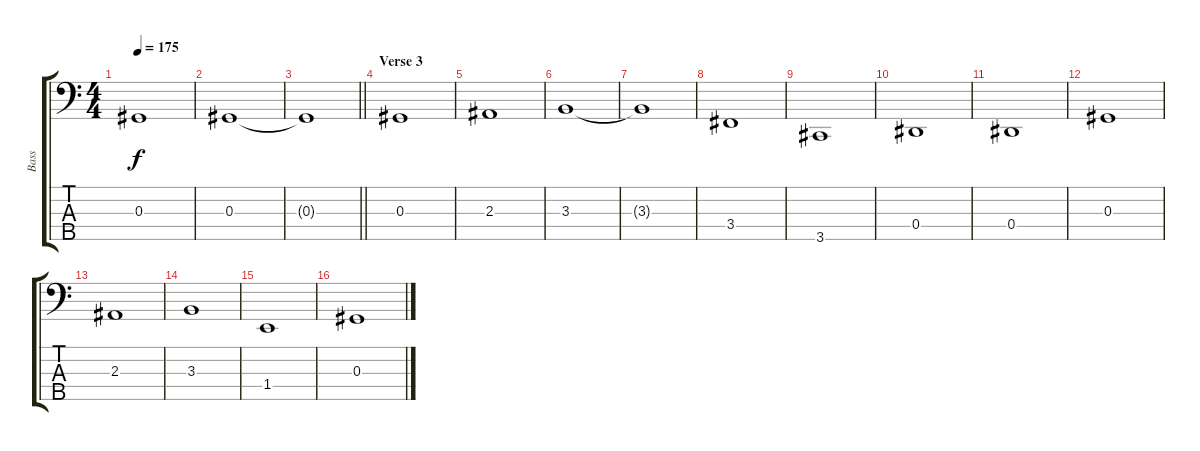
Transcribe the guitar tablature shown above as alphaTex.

\track ("Bass" "Bass") {instrument electricbasspick}
\staff {score tabs}
\tuning (Gb2 Db2 Ab1 Eb1 Bb0) {hide}
\ts (4 4)
\tempo 175
\clef f4
\ks c
0.3{t}.1{dy f} |
0.3.1 |
\barLineRight lightlight
0.3{t}.1 |
\section ("" "Verse 3")
0.3.1 |
2.3.1 |
3.3.1 |
3.3{t}.1 |
3.4.1 |
3.5.1 |
0.4.1 |
0.4.1 |
0.3.1 |
2.3.1 |
3.3.1 |
1.4.1 |
0.3.1
